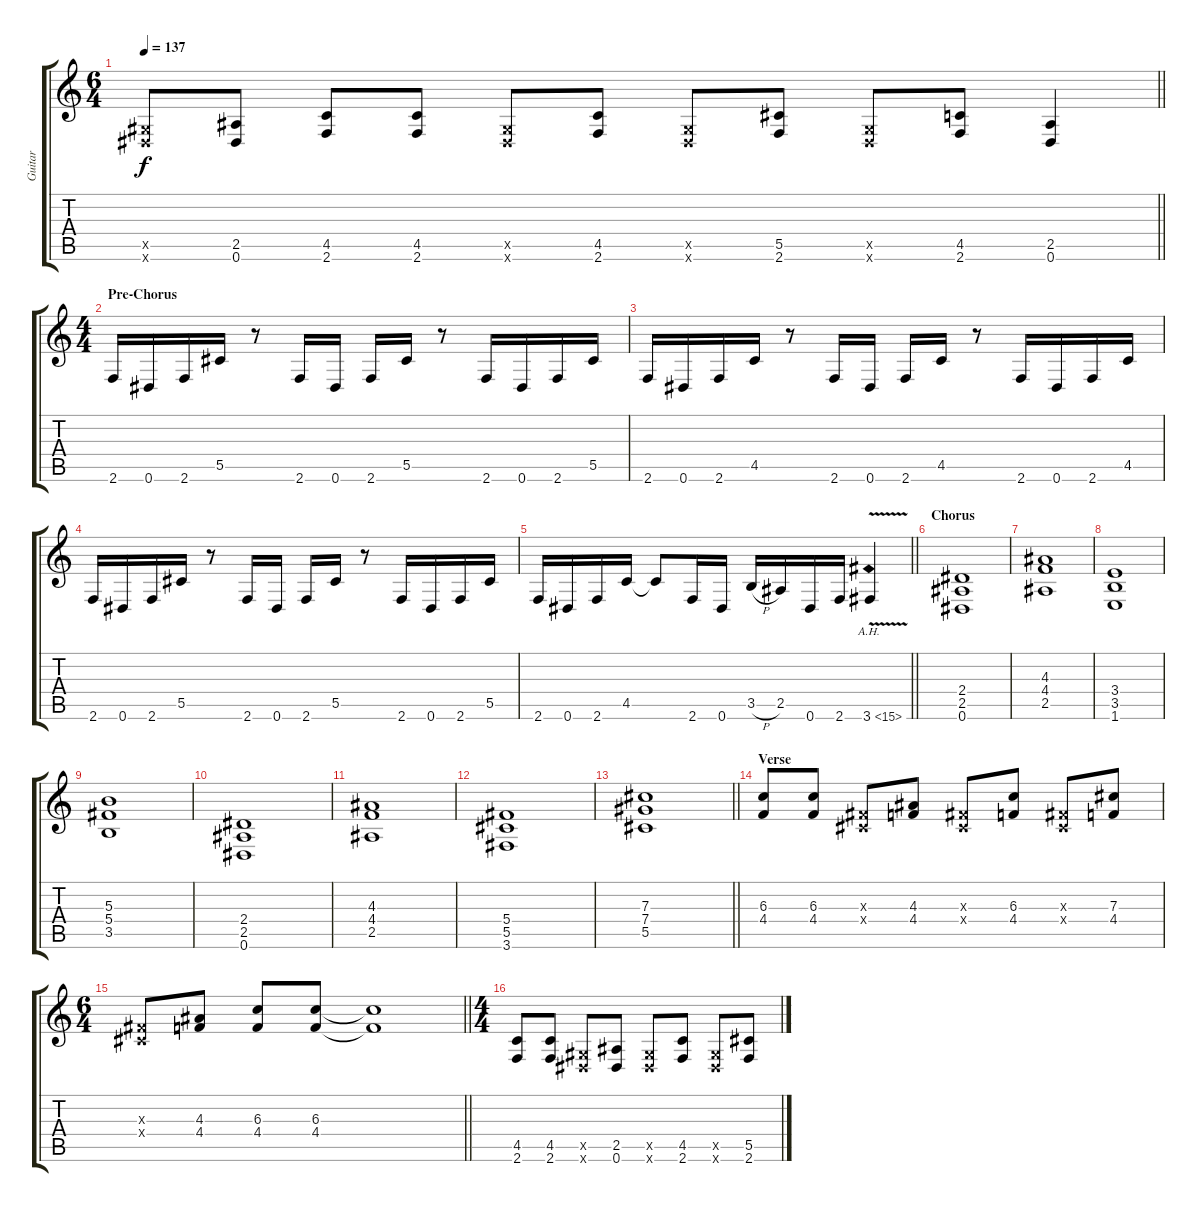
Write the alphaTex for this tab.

\track ("Guitar" "Guitar") {instrument distortionguitar}
\staff {score tabs}
\tuning (Eb4 Bb3 Gb3 Db3 Ab2 Eb2) {hide}
\ts (6 4)
\tempo 137
\clef g2
\barLineRight lightlight
\ks c
(0.5{x} 0.6{x}).8{dy f} (2.5 0.6).8 (4.5 2.6).8 (4.5 2.6).8 (0.5{x} 0.6{x}).8 (4.5 2.6).8 (0.5{x} 0.6{x}).8 (5.5 2.6).8 (0.5{x} 0.6{x}).8 (4.5 2.6).8 (2.5 0.6).4 |
\ts (4 4)
\section ("" "Pre-Chorus")
2.6.16 0.6.16 2.6.16 5.5.16 r.8 2.6.16 0.6.16 2.6.16 5.5.16 r.8 2.6.16 0.6.16 2.6.16 5.5.16 |
2.6.16 0.6.16 2.6.16 4.5.16 r.8 2.6.16 0.6.16 2.6.16 4.5.16 r.8 2.6.16 0.6.16 2.6.16 4.5.16 |
2.6.16 0.6.16 2.6.16 5.5.16 r.8 2.6.16 0.6.16 2.6.16 5.5.16 r.8 2.6.16 0.6.16 2.6.16 5.5.16 |
\barLineRight lightlight
2.6.16 0.6.16 2.6.16 4.5.16 4.5{t}.8 2.6.16 0.6.16 3.5{h}.16 2.5.16 0.6.16 2.6.16 3.6{ah 12 v}.4 |
\section ("" "Chorus")
(2.4 2.5 0.6).1 |
(4.3 4.4 2.5).1 |
(3.4 3.5 1.6).1 |
(5.3 5.4 3.5).1 |
(2.4 2.5 0.6).1 |
(4.3 4.4 2.5).1 |
(5.4 5.5 3.6).1 |
\barLineRight lightlight
(7.3 7.4 5.5).1 |
\section ("" "Verse")
(6.3 4.4).8 (6.3 4.4).8 (0.3{x} 0.4{x}).8 (4.3 4.4).8 (0.3{x} 0.4{x}).8 (6.3 4.4).8 (0.3{x} 0.4{x}).8 (7.3 4.4).8 |
\ts (6 4)
\barLineRight lightlight
(0.3{x} 0.4{x}).8 (4.3 4.4).8 (6.3 4.4).8 (6.3 4.4).8 (6.3{t} 4.4{t}).1 |
\ts (4 4)
\section ("" "")
(4.5 2.6).8 (4.5 2.6).8 (0.5{x} 0.6{x}).8 (2.5 0.6).8 (0.5{x} 0.6{x}).8 (4.5 2.6).8 (0.5{x} 0.6{x}).8 (5.5 2.6).8
